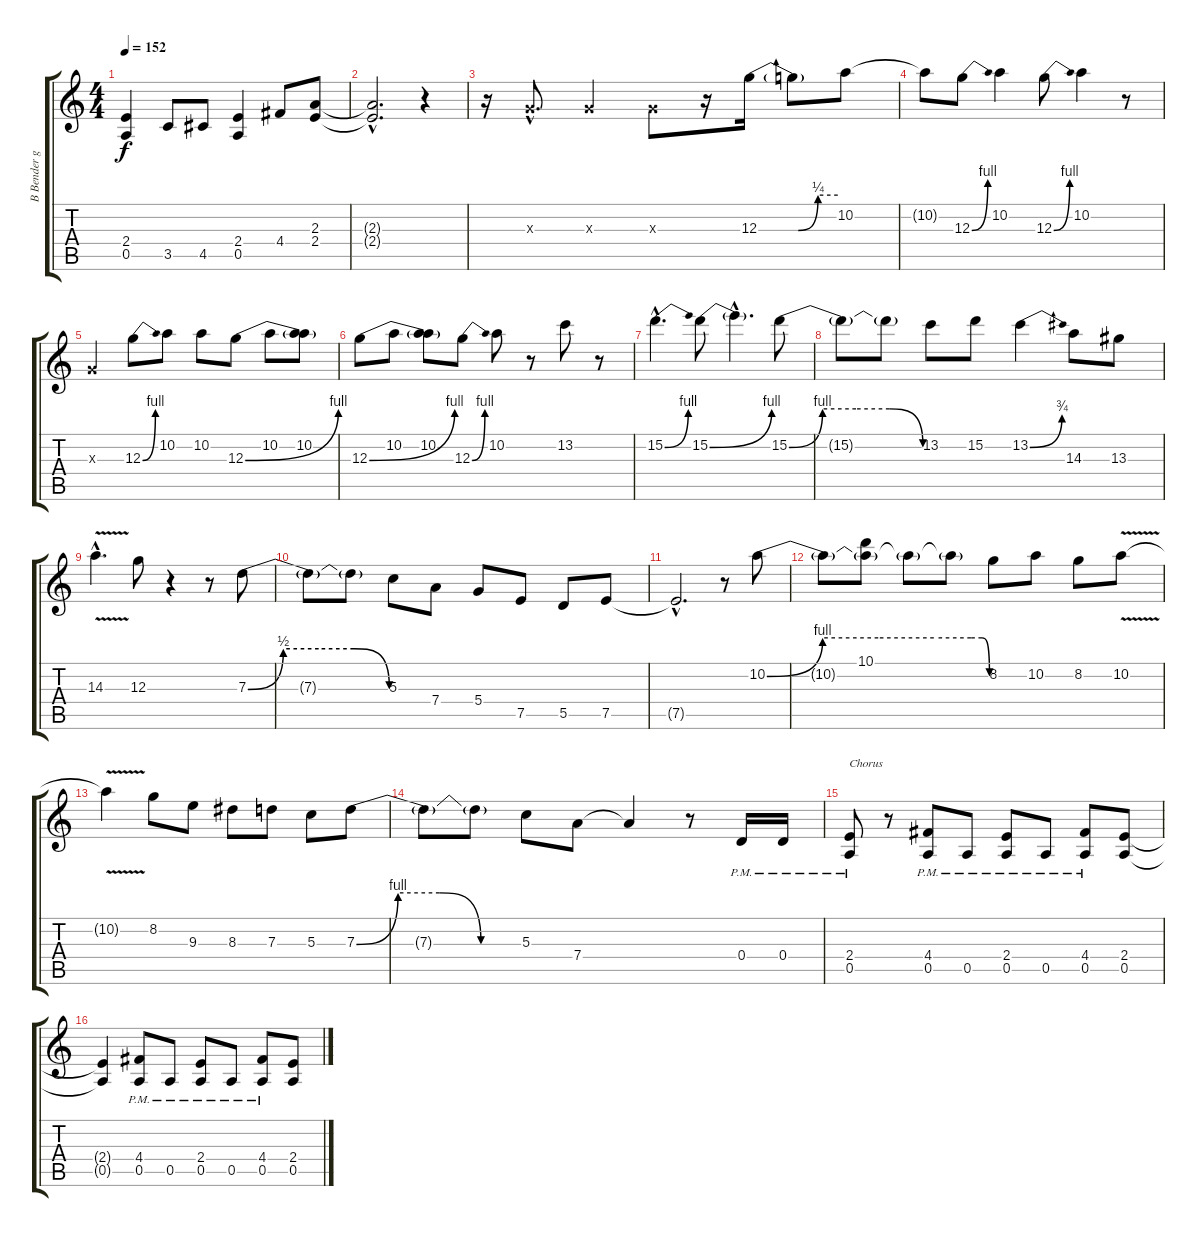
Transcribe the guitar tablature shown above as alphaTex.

\track ("B Bender guitar Ron" "B Bender g") {instrument distortionguitar}
\staff {score tabs}
\tuning (E4 B3 G3 D3 A2 E2) {hide}
\ts (4 4)
\tempo 152
\clef g2
\ks c
(2.4 0.5).4{dy f} 3.5.8 4.5.8 (2.4 0.5).4 4.4.8 (2.3 2.4).8 |
(2.3{hac t} 2.4{hac t}).2{d} r.4 |
r.16 0.3{hac x}.8{d} 0.3{x}.4 0.3{x}.8 r.16 12.3{be (custom 0 0 30 0 45 1 60 1)}.16 12.3{t}.8 10.2.8 |
10.2{t}.8 12.3{be (bend 0 0 60 4)}.8 10.2.4 12.3{be (bend 0 0 60 4)}.8 10.2.4 r.8 |
0.3{x}.4 12.3{be (bend 0 0 60 4)}.8 10.2.8 10.2.8 12.3{be (bend 0 0 60 4)}.8 10.2.8 (10.2 12.3{t}).8 |
12.3{be (bend 0 0 60 4)}.8 10.2.8 (10.2 12.3{t}).8 12.3{be (bend 0 0 60 4)}.8 10.2.8 r.8 13.2.8 r.8 |
15.2{be (bend 0 0 60 4) hac}.4{d} 15.2{be (bend 0 0 60 4)}.8 15.2{hac t}.4{d} 15.2{be (custom 0 0 15 4 30 4 45 4 60 0)}.8 |
15.2{t}.8 15.2{t}.8 13.2.8 15.2.8 13.2{be (bend 0 0 60 3)}.4 14.3.8 13.3.8 |
14.3{v hac}.4{d} 12.3.8 r.4 r.8 7.3{be (custom 0 0 15 2 30 2 45 2 60 0)}.8 |
7.3{t}.8 7.3{t}.8 5.3.8 7.4.8 5.4.8 7.5.8 5.5.8 7.5.8 |
7.5{hac t}.2{d} r.8 10.2{be (custom 0 0 15 4 30 4 45 4 55 4 58 4 60 0)}.8 |
10.2{t}.8 (10.1 10.2{t}).8 10.2{t}.8 10.2{t}.8 8.2.8 10.2.8 8.2.8 10.2{v}.8 |
10.2{t}.4 8.2.8 9.3.8 8.3.8 7.3.8 5.3.8 7.3{be (custom 0 0 15 4 30 4 45 0 60 0)}.8 |
7.3{t}.8 7.3{t}.8 5.3.8 7.4.8 7.4{t}.4 r.8 0.4{pm}.16 0.4{pm}.16 |
(2.4{pm} 0.5{pm}).8{txt "Chorus"} r.8 (4.4{pm} 0.5{pm}).8 0.5{pm}.8 (2.4{pm} 0.5{pm}).8 0.5{pm}.8 (4.4{pm} 0.5{pm}).8 (2.4 0.5).8 |
(2.4{t} 0.5{t}).4 (4.4{pm} 0.5{pm}).8 0.5{pm}.8 (2.4{pm} 0.5{pm}).8 0.5{pm}.8 (4.4{pm} 0.5{pm}).8 (2.4 0.5).8
